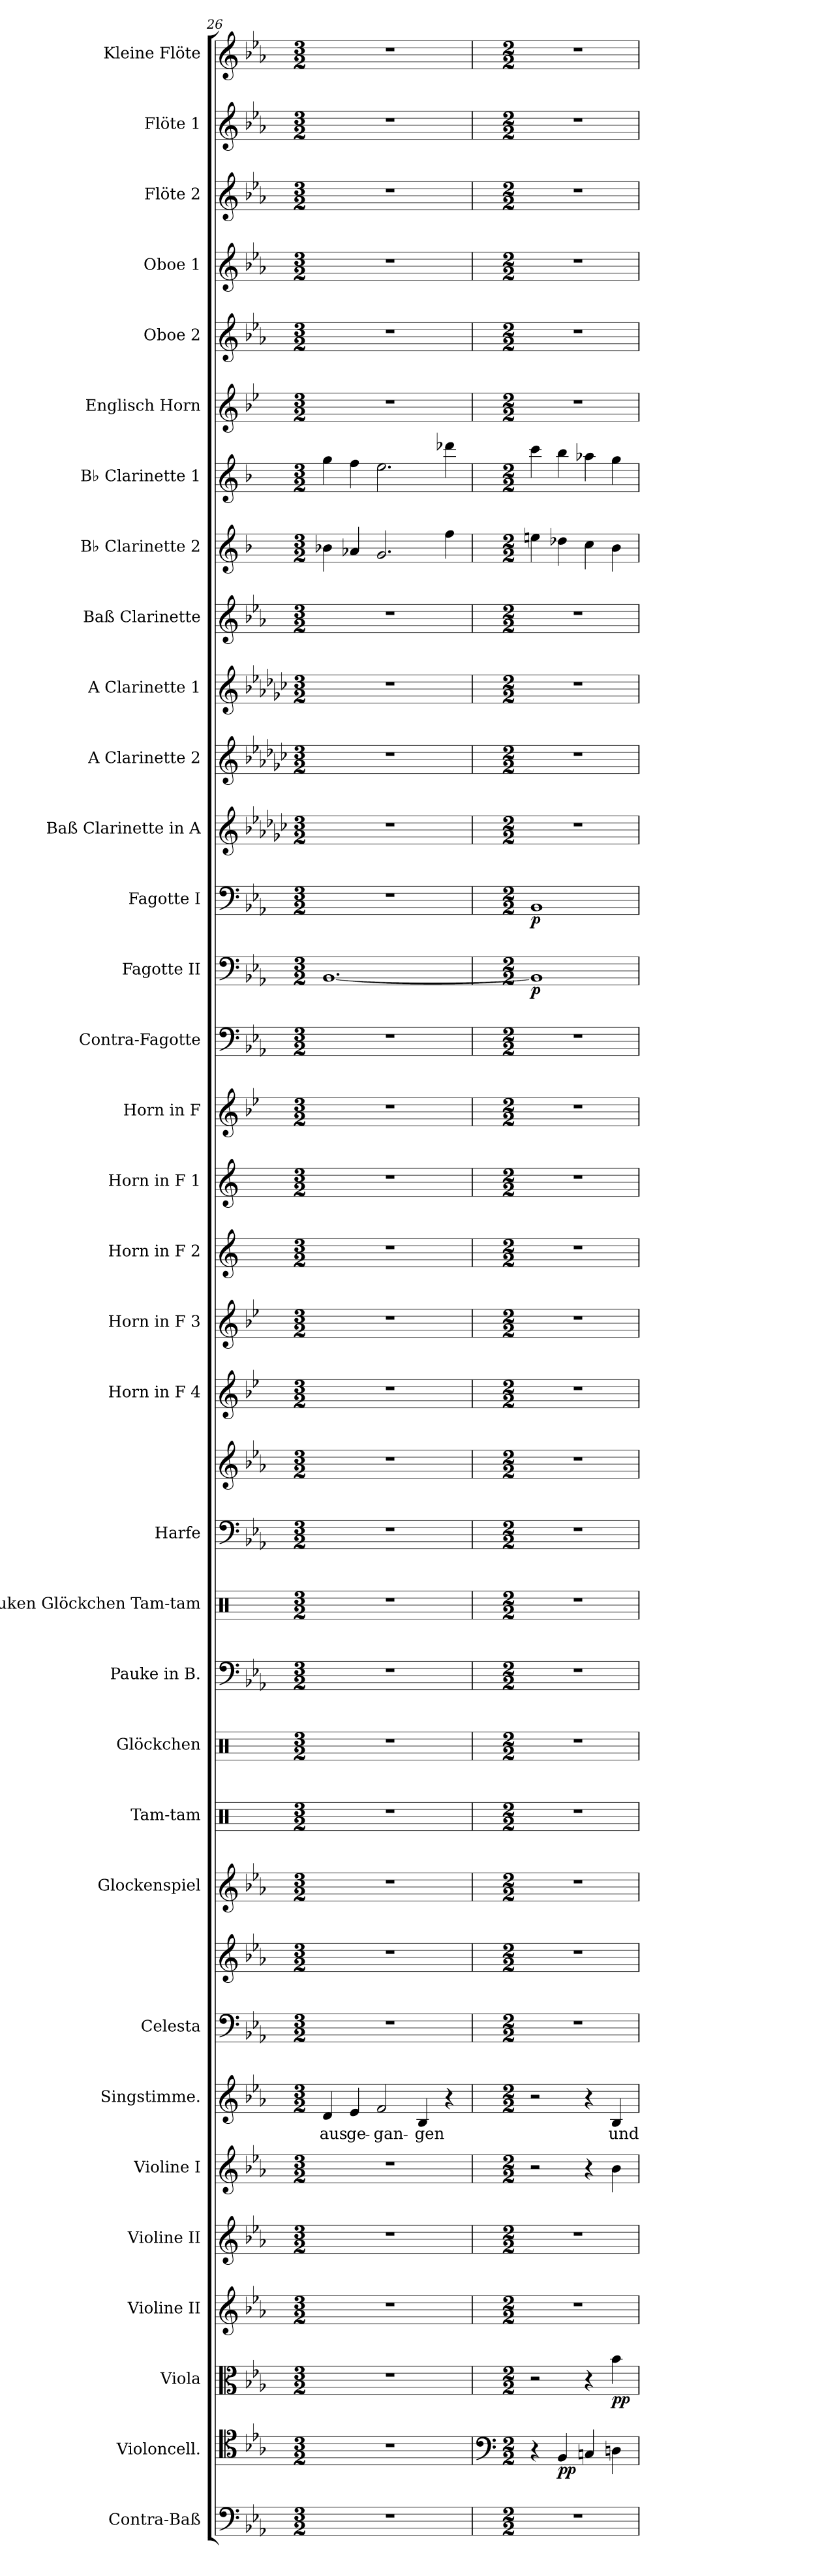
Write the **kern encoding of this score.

**kern	**kern	**dynam	**kern	**dynam	**kern	**kern	**kern	**dynam	**kern	**text	**kern	**kern	**kern	**kern	**kern	**kern	**kern	**kern	**kern	**kern	**kern	**kern	**kern	**kern	**kern	**kern	**dynam	**kern	**dynam	**kern	**kern	**kern	**kern	**kern	**kern	**kern	**kern	**kern	**kern	**kern	**kern
*part34	*part33	*part33	*part32	*part32	*part31	*part30	*part29	*part29	*part28	*part28	*part27	*part27	*part26	*part25	*part24	*part23	*part22	*part21	*part21	*part20	*part19	*part18	*part17	*part16	*part15	*part14	*part14	*part13	*part13	*part12	*part11	*part10	*part9	*part8	*part7	*part6	*part5	*part4	*part3	*part2	*part1
*staff36	*staff35	*staff35	*staff34	*staff34	*staff33	*staff32	*staff31	*staff31	*staff30	*staff30	*staff29	*staff28	*staff27	*staff26	*staff25	*staff24	*staff23	*staff22	*staff21	*staff20	*staff19	*staff18	*staff17	*staff16	*staff15	*staff14	*staff14	*staff13	*staff13	*staff12	*staff11	*staff10	*staff9	*staff8	*staff7	*staff6	*staff5	*staff4	*staff3	*staff2	*staff1
*I"Contra-Baß	*I"Violoncell.	*	*I"Viola	*	*I"Violine II	*I"Violine II	*I"Violine I	*	*I"Singstimme.	*	*I"Celesta	*	*I"Glockenspiel	*I"Tam-tam	*I"Glöckchen	*I"Pauke in B.	*I"Pauken Glöckchen Tam-tam	*I"Harfe	*	*I"Horn in F 4	*I"Horn in F 3	*I"Horn in F 2	*I"Horn in F 1	*I"Horn in F	*I"Contra-Fagotte	*I"Fagotte II	*	*I"Fagotte I	*	*I"Baß Clarinette in A	*I"A Clarinette 2	*I"A Clarinette 1	*I"Baß Clarinette	*I"B♭ Clarinette 2	*I"B♭ Clarinette 1	*I"Englisch Horn	*I"Oboe 2	*I"Oboe 1	*I"Flöte 2	*I"Flöte 1	*I"Kleine Flöte
*I'C.-B.	*I'Vc.	*	*I'Vla.	*	*I'Vln. II	*I'Vln. II	*I'Vln. I	*	*I'Sgst.	*	*I'Cel.	*	*I'Glk.	*I'Tam-tam	*I'Gl.	*I'Pauke	*I'Tam-tam	*I'Hfe.	*	*I'Hn. 4	*I'Hn. 3	*I'Hn. 2	*I'Hn. 1	*	*I'C.-Fg.	*I'Fg. II	*	*I'Fg. I	*	*	*I'A Cl. 2	*I'A Cl. 1	*I'B. Cl.	*I'B♭ Cl. 2	*I'B♭ Cl. 1	*I'E. H.	*I'Ob. 2	*I'Ob. 1	*I'Fl. 2	*I'Fl. 1	*I'Kl. Fl.
*clefF4	*clefC4	*	*clefC3	*	*clefG2	*clefG2	*clefG2	*	*clefG2	*	*clefF4	*clefG2	*clefG2	*clefX	*clefX	*clefF4	*clefX	*clefF4	*clefG2	*clefG2	*clefG2	*clefG2	*clefG2	*clefG2	*clefF4	*clefF4	*	*clefF4	*	*clefG2	*clefG2	*clefG2	*clefG2	*clefG2	*clefG2	*clefG2	*clefG2	*clefG2	*clefG2	*clefG2	*clefG2
*ITrd7c12	*	*	*	*	*	*	*	*	*	*	*ITrd-7c-12	*ITrd-7c-12	*ITrd-14c-24	*	*	*	*	*	*	*ITrd4c7	*ITrd4c7	*ITrd4c7	*ITrd4c7	*ITrd4c7	*ITrd7c12	*	*	*	*	*ITrd2c3	*ITrd2c3	*ITrd2c3	*ITrd8c14	*ITrd1c2	*ITrd1c2	*ITrd4c7	*	*	*	*	*ITrd-7c-12
*k[b-e-a-]	*k[b-e-a-]	*	*k[b-e-a-]	*	*k[b-e-a-]	*k[b-e-a-]	*k[b-e-a-]	*	*k[b-e-a-]	*	*k[b-e-a-]	*k[b-e-a-]	*k[b-e-a-]	*k[]	*k[]	*k[b-e-a-]	*k[]	*k[b-e-a-]	*k[b-e-a-]	*k[b-e-a-]	*k[b-e-a-]	*k[b-]	*k[b-]	*k[b-e-a-]	*k[b-e-a-]	*k[b-e-a-]	*	*k[b-e-a-]	*	*k[b-e-a-]	*k[b-e-a-]	*k[b-e-a-]	*k[b-e-a-]	*k[b-e-a-]	*k[b-e-a-]	*k[b-e-a-]	*k[b-e-a-]	*k[b-e-a-]	*k[b-e-a-]	*k[b-e-a-]	*k[b-e-a-]
*M3/2	*M3/2	*	*M3/2	*	*M3/2	*M3/2	*M3/2	*	*M3/2	*	*M3/2	*M3/2	*M3/2	*M3/2	*M3/2	*M3/2	*M3/2	*M3/2	*M3/2	*M3/2	*M3/2	*M3/2	*M3/2	*M3/2	*M3/2	*M3/2	*	*M3/2	*	*M3/2	*M3/2	*M3/2	*M3/2	*M3/2	*M3/2	*M3/2	*M3/2	*M3/2	*M3/2	*M3/2	*M3/2
=26	=26	=26	=26	=26	=26	=26	=26	=26	=26	=26	=26	=26	=26	=26	=26	=26	=26	=26	=26	=26	=26	=26	=26	=26	=26	=26	=26	=26	=26	=26	=26	=26	=26	=26	=26	=26	=26	=26	=26	=26	=26
!	!	!	!	!	!	!	!	!	!	!LO:LY:b	!	!	!	!	!	!	!	!	!	!	!	!	!	!	!	!	!	!	!	!	!	!	!	!	!	!	!	!	!	!	!
1.r	1.r	.	1.r	.	1.r	1.r	1.r	.	4d/	aus	1.r	1.r	1.r	1.r	1.r	1.r	1.r	1.r	1.r	1.r	1.r	1.r	1.r	1.r	1.r	[1.BB-	.	1.r	.	1.r	1.r	1.r	1.r	4a-X\	4ff\	1.r	1.r	1.r	1.r	1.r	1.r
!	!	!	!	!	!	!	!	!	!	!LO:LY:b	!	!	!	!	!	!	!	!	!	!	!	!	!	!	!	!	!	!	!	!	!	!	!	!	!	!	!	!	!	!	!
.	.	.	.	.	.	.	.	.	4e-/	ge-	.	.	.	.	.	.	.	.	.	.	.	.	.	.	.	.	.	.	.	.	.	.	.	4g-X/	4ee-\	.	.	.	.	.	.
!	!	!	!	!	!	!	!	!	!	!LO:LY:b	!	!	!	!	!	!	!	!	!	!	!	!	!	!	!	!	!	!	!	!	!	!	!	!	!	!	!	!	!	!	!
.	.	.	.	.	.	.	.	.	2f/	-gan-	.	.	.	.	.	.	.	.	.	.	.	.	.	.	.	.	.	.	.	.	.	.	.	2.f/	2.dd\	.	.	.	.	.	.
!	!	!	!	!	!	!	!	!	!	!LO:LY:b	!	!	!	!	!	!	!	!	!	!	!	!	!	!	!	!	!	!	!	!	!	!	!	!	!	!	!	!	!	!	!
.	.	.	.	.	.	.	.	.	4B-/	-gen	.	.	.	.	.	.	.	.	.	.	.	.	.	.	.	.	.	.	.	.	.	.	.	.	.	.	.	.	.	.	.
.	.	.	.	.	.	.	.	.	4r	.	.	.	.	.	.	.	.	.	.	.	.	.	.	.	.	.	.	.	.	.	.	.	.	4ee-\	4ccc-X\	.	.	.	.	.	.
=27	=27	=27	=27	=27	=27	=27	=27	=27	=27	=27	=27	=27	=27	=27	=27	=27	=27	=27	=27	=27	=27	=27	=27	=27	=27	=27	=27	=27	=27	=27	=27	=27	=27	=27	=27	=27	=27	=27	=27	=27	=27
*	*clefF4	*	*	*	*	*	*	*	*	*	*	*	*	*	*	*	*	*	*	*	*	*	*	*	*	*	*	*	*	*	*	*	*	*	*	*	*	*	*	*	*
*M2/2	*M2/2	*	*M2/2	*	*M2/2	*M2/2	*M2/2	*	*M2/2	*	*M2/2	*M2/2	*M2/2	*M2/2	*M2/2	*M2/2	*M2/2	*M2/2	*M2/2	*M2/2	*M2/2	*M2/2	*M2/2	*M2/2	*M2/2	*M2/2	*	*M2/2	*	*M2/2	*M2/2	*M2/2	*M2/2	*M2/2	*M2/2	*M2/2	*M2/2	*M2/2	*M2/2	*M2/2	*M2/2
!	!	!	!	!	!	!	!	!	!	!	!	!	!	!	!	!	!	!	!	!	!	!	!	!	!	!	!LO:DY:b	!	!LO:DY:b	!	!	!	!	!	!	!	!	!	!	!	!
1r	4r	.	2r	.	1r	1r	2r	.	2r	.	1r	1r	1r	1r	1r	1r	1r	1r	1r	1r	1r	1r	1r	1r	1r	1BB-]	p	1BB-	p	1r	1r	1r	1r	4ddn\	4bb-\	1r	1r	1r	1r	1r	1r
!	!	!LO:DY:b	!	!	!	!	!	!	!	!	!	!	!	!	!	!	!	!	!	!	!	!	!	!	!	!	!	!	!	!	!	!	!	!	!	!	!	!	!	!	!
.	4BB-/	pp	.	.	.	.	.	.	.	.	.	.	.	.	.	.	.	.	.	.	.	.	.	.	.	.	.	.	.	.	.	.	.	4cc-X\	4aa-\	.	.	.	.	.	.
.	4Cn/	.	4r	.	.	.	4r	.	4r	.	.	.	.	.	.	.	.	.	.	.	.	.	.	.	.	.	.	.	.	.	.	.	.	4b-\	4gg-X\	.	.	.	.	.	.
!	!	!	!	!LO:DY:b	!	!	!	!LO:DY:b	!	!LO:LY:b	!	!	!	!	!	!	!	!	!	!	!	!	!	!	!	!	!	!	!	!	!	!	!	!	!	!	!	!	!	!	!
.	4Dn\	.	4b-\	pp	.	.	4b-\	other-dynamics	4B-/	und	.	.	.	.	.	.	.	.	.	.	.	.	.	.	.	.	.	.	.	.	.	.	.	4a-\	4ff\	.	.	.	.	.	.
=	=	=	=	=	=	=	=	=	=	=	=	=	=	=	=	=	=	=	=	=	=	=	=	=	=	=	=	=	=	=	=	=	=	=	=	=	=	=	=	=	=
*-	*-	*-	*-	*-	*-	*-	*-	*-	*-	*-	*-	*-	*-	*-	*-	*-	*-	*-	*-	*-	*-	*-	*-	*-	*-	*-	*-	*-	*-	*-	*-	*-	*-	*-	*-	*-	*-	*-	*-	*-	*-
